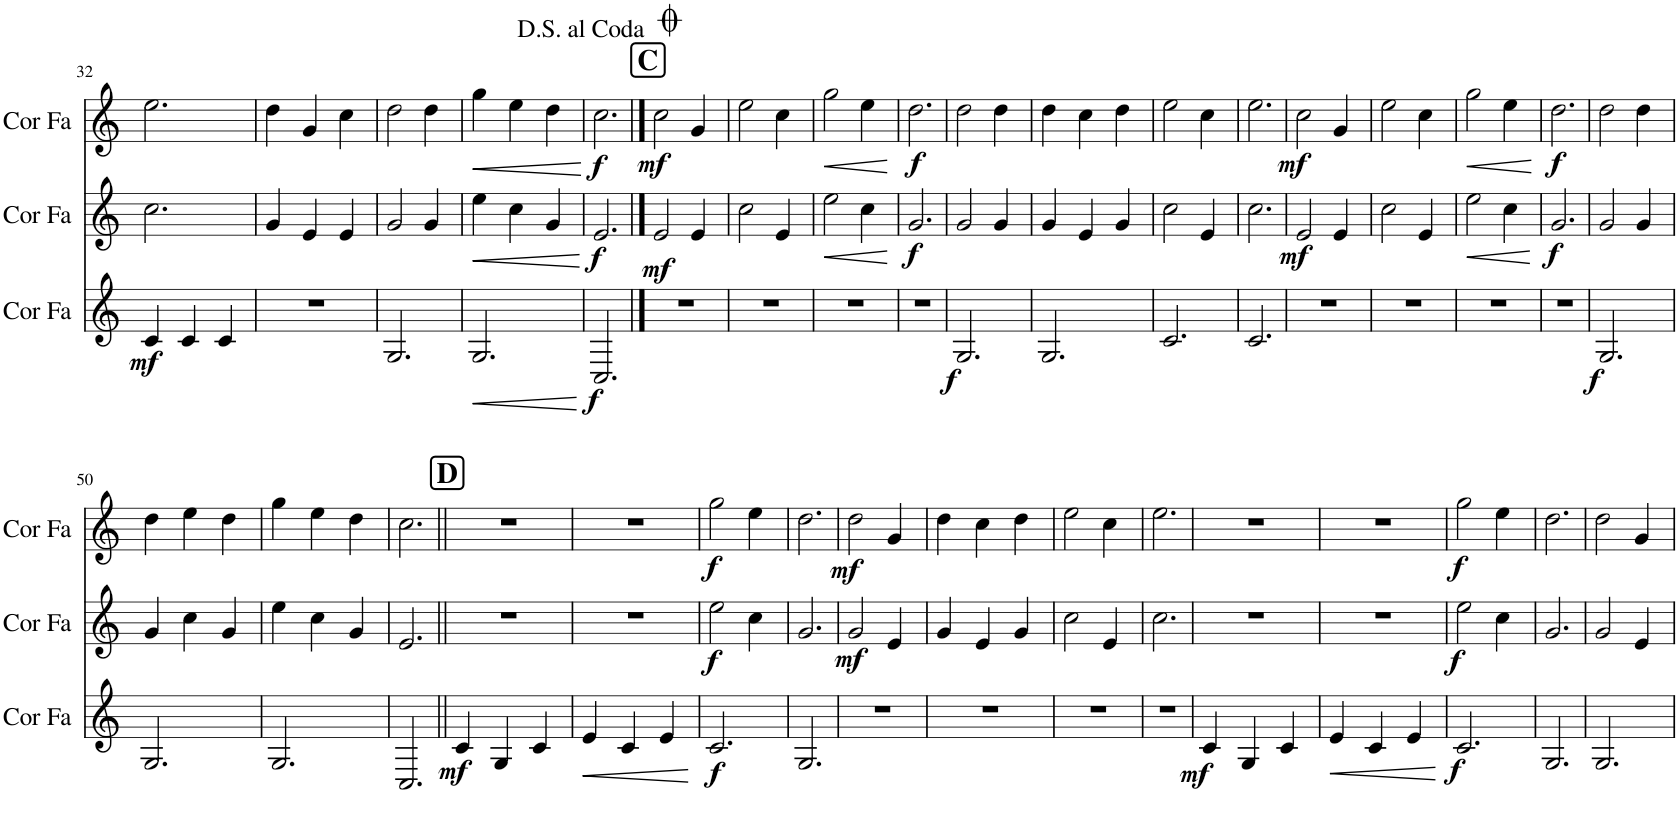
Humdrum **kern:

**kern	**dynam	**kern	**dynam	**kern	**dynam
*part3	*part3	*part2	*part2	*part1	*part1
*staff3	*staff3	*staff2	*staff2	*staff1	*staff1
*I"Cor en Fa	*	*I"Cor en Fa	*	*I"Cor en Fa	*
*I'Cor Fa	*	*I'Cor Fa	*	*I'Cor Fa	*
!!LO:PB:g=z
*clefG2	*	*clefG2	*	*clefG2	*
*Trd4c7	*	*Trd4c7	*	*Trd4c7	*
*k[]	*	*k[]	*	*k[]	*
*M3/4	*	*M3/4	*	*M3/4	*
=32	=32	=32	=32	=32	=32
!	!LO:DY:b	!	!	!	!
4c/	mf	2.cc\	.	2.ee\	.
4c/	.	.	.	.	.
4c/	.	.	.	.	.
=33	=33	=33	=33	=33	=33
2.r	.	4g/	.	4dd\	.
.	.	4e/	.	4g/	.
.	.	4e/	.	4cc\	.
=34	=34	=34	=34	=34	=34
2.G/	.	2g/	.	2dd\	.
.	.	4g/	.	4dd\	.
=35	=35	=35	=35	=35	=35
!	!LO:HP:b	!	!LO:HP:b	!	!LO:HP:b
2.G/	<	4ee\	<	4gg\	<
.	.	4cc\	.	4ee\	.
.	.	4g/	.	4dd\	.
.	[	.	[	.	[
=36	=36	=36	=36	=36	=36
!	!LO:DY:b	!	!LO:DY:b	!	!LO:DY:b
2.C/	f	2.e/	f	2.cc\	f
!!LO:REH:place=s1:a:B:cj:fs=14:t=C
==37	==37	==37	==37	==37	==37
!	!	!	!LO:DY:b	!	!LO:DY:b
2.r	.	2e/	mf	2cc\	mf
.	.	4e/	.	4g/	.
=38	=38	=38	=38	=38	=38
2.r	.	2cc\	.	2ee\	.
.	.	4e/	.	4cc\	.
=39	=39	=39	=39	=39	=39
!	!	!	!LO:HP:b	!	!LO:HP:b
2.r	.	2ee\	<	2gg\	<
.	.	4cc\	.	4ee\	.
.	.	.	[	.	[
=40	=40	=40	=40	=40	=40
!	!LO:DY:b	!	!LO:DY:b	!	!LO:DY:b
2.r	f	2.g/	f	2.dd\	f
=41	=41	=41	=41	=41	=41
2.G/	.	2g/	.	2dd\	.
.	.	4g/	.	4dd\	.
=42	=42	=42	=42	=42	=42
2.G/	.	4g/	.	4dd\	.
.	.	4e/	.	4cc\	.
.	.	4g/	.	4dd\	.
=43	=43	=43	=43	=43	=43
2.c/	.	2cc\	.	2ee\	.
.	.	4e/	.	4cc\	.
=44	=44	=44	=44	=44	=44
2.c/	.	2.cc\	.	2.ee\	.
=45	=45	=45	=45	=45	=45
!	!	!	!LO:DY:b	!	!LO:DY:b
2.r	.	2e/	mf	2cc\	mf
.	.	4e/	.	4g/	.
=46	=46	=46	=46	=46	=46
2.r	.	2cc\	.	2ee\	.
.	.	4e/	.	4cc\	.
=47	=47	=47	=47	=47	=47
!	!	!	!LO:HP:b	!	!LO:HP:b
2.r	.	2ee\	<	2gg\	<
.	.	4cc\	.	4ee\	.
.	.	.	[	.	[
=48	=48	=48	=48	=48	=48
!	!LO:DY:b	!	!LO:DY:b	!	!LO:DY:b
2.r	f	2.g/	f	2.dd\	f
=49	=49	=49	=49	=49	=49
2.G/	.	2g/	.	2dd\	.
.	.	4g/	.	4dd\	.
!!LO:LB:g=z
=50	=50	=50	=50	=50	=50
2.G/	.	4g/	.	4dd\	.
.	.	4cc\	.	4ee\	.
.	.	4g/	.	4dd\	.
=51	=51	=51	=51	=51	=51
2.G/	.	4ee\	.	4gg\	.
.	.	4cc\	.	4ee\	.
.	.	4g/	.	4dd\	.
=52	=52	=52	=52	=52	=52
2.C/	.	2.e/	.	2.cc\	.
!!LO:REH:place=s1:a:B:cj:fs=14:t=D
=53||	=53||	=53||	=53||	=53||	=53||
!	!LO:DY:b	!	!	!	!
4c/	mf	2.r	.	2.r	.
4G/	.	.	.	.	.
4c/	.	.	.	.	.
=54	=54	=54	=54	=54	=54
!	!LO:HP:b	!	!	!	!
4e/	<	2.r	.	2.r	.
4c/	.	.	.	.	.
4e/	.	.	.	.	.
.	[	.	.	.	.
=55	=55	=55	=55	=55	=55
!	!LO:DY:b	!	!LO:DY:b	!	!LO:DY:b
2.c/	f	2ee\	f	2gg\	f
.	.	4cc\	.	4ee\	.
=56	=56	=56	=56	=56	=56
2.G/	.	2.g/	.	2.dd\	.
=57	=57	=57	=57	=57	=57
!	!	!	!LO:DY:b	!	!LO:DY:b
2.r	.	2g/	mf	2dd\	mf
.	.	4e/	.	4g/	.
=58	=58	=58	=58	=58	=58
2.r	.	4g/	.	4dd\	.
.	.	4e/	.	4cc\	.
.	.	4g/	.	4dd\	.
=59	=59	=59	=59	=59	=59
2.r	.	2cc\	.	2ee\	.
.	.	4e/	.	4cc\	.
=60	=60	=60	=60	=60	=60
2.r	.	2.cc\	.	2.ee\	.
=61	=61	=61	=61	=61	=61
!	!LO:DY:b	!	!	!	!
4c/	mf	2.r	.	2.r	.
4G/	.	.	.	.	.
4c/	.	.	.	.	.
=62	=62	=62	=62	=62	=62
!	!LO:HP:b	!	!	!	!
4e/	<	2.r	.	2.r	.
4c/	.	.	.	.	.
4e/	.	.	.	.	.
.	[	.	.	.	.
=63	=63	=63	=63	=63	=63
!	!LO:DY:b	!	!LO:DY:b	!	!LO:DY:b
2.c/	f	2ee\	f	2gg\	f
.	.	4cc\	.	4ee\	.
=64	=64	=64	=64	=64	=64
2.G/	.	2.g/	.	2.dd\	.
=65	=65	=65	=65	=65	=65
2.G/	.	2g/	.	2dd\	.
.	.	4e/	.	4g/	.
=	=	=	=	=	=
*-	*-	*-	*-	*-	*-
